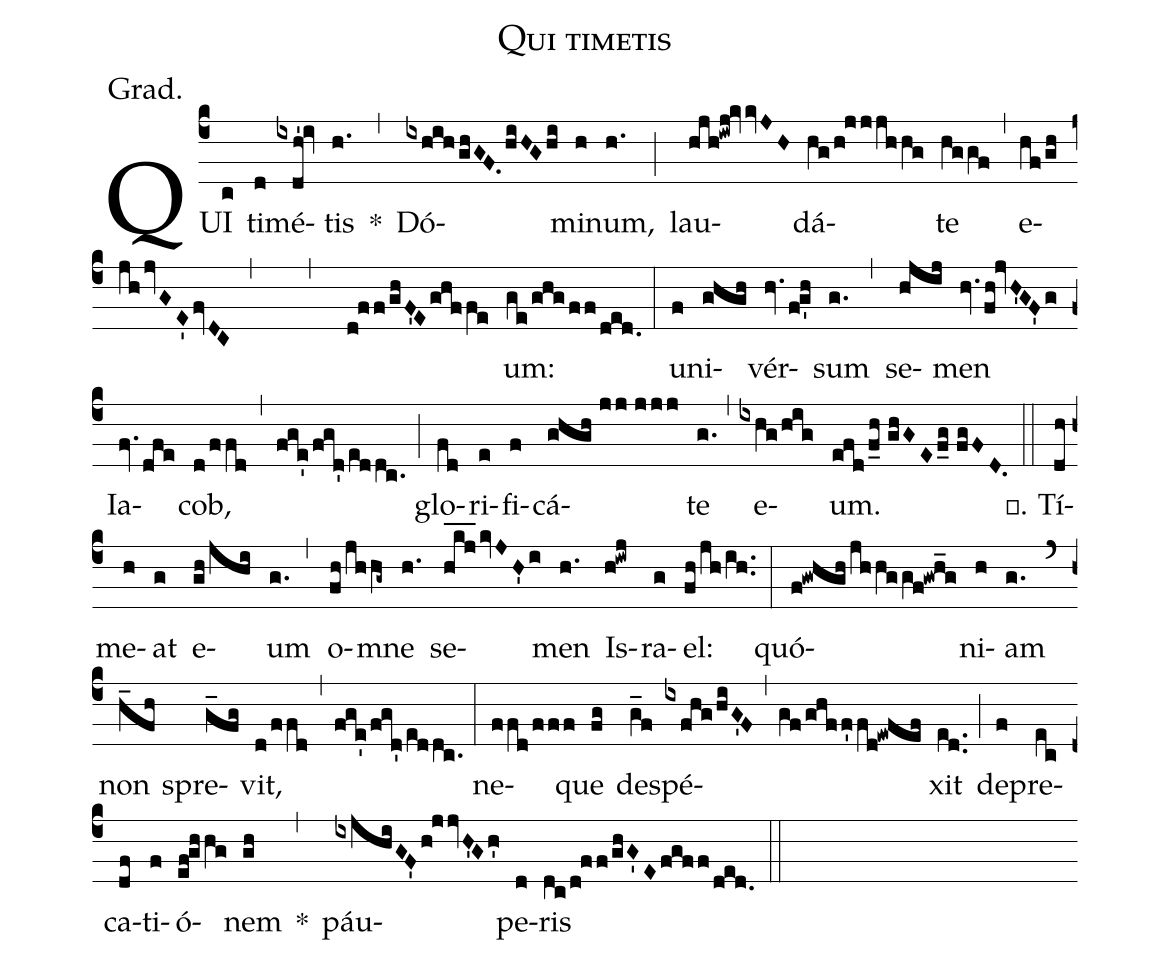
name:Qui timetis;
annotation:Grad.;
mode:1;
office-part:Gradual;
%%
(c4) QUI(c) ti(d)mé(ixdh'!iv)tis(h.) *(,) Dó(ixhih/ghGF./hiHG/hi)mi(h)num,(h.) (;) lau(hjh!iwj!kvvJH)dá(hg/h!jjjhhg)te(hggf) (,) e(hf/gh/jh/jvGE'/fvDC, , d!ff/ghF'E/ghffe)um:(ge/ghg/ff/ded.) (:) u(f)ni(ghgh)vér(hv.f!g'h)sum(g.) (,) se(hjij)men(hv./fh!jvH'GF'g) Ia(fv./dfe)cob,(d/ffd) (,) (fge'/fgd'/eddc.) (;) glo(fd)ri(e)fi(f)cá(ghgh//jj//jjj)te(g.) (,) e(ixhg/hig)um.(efd/f_h//ghGE/f_g//fgFD.) (::) ℣. Tí(dh)me(h)at(g) e(gh/jhi)um(g.) (,) o(fh/jhhg~)mne(h.) se(hkj___/kvJH'i)men(h.) Is(h!iwj)ra(g)el:(fh/jh/ih..) (:) quó(f!gwhgh/jhhggf!gwh_g)ni(h)am(g.) (`) non(h_fh) spre(g_fg)vit,(d/ffd) (,) (fge'/fgd'/eddc.) (:) ne(ffd/fff)que(fg) de(g_f)spé(ixfhg/hiG'F,gf/ghff'fd!ewfef)xit(ed..) (;) de(f)pre(ec)ca(df)ti(f)ó(ef!ghhg)nem(gh) *(,) páu(ixjhiGF'/h!jjvH'Gh')pe(d)ris(dc/d!ff/ghG'E/fgff/ded.) (::)
